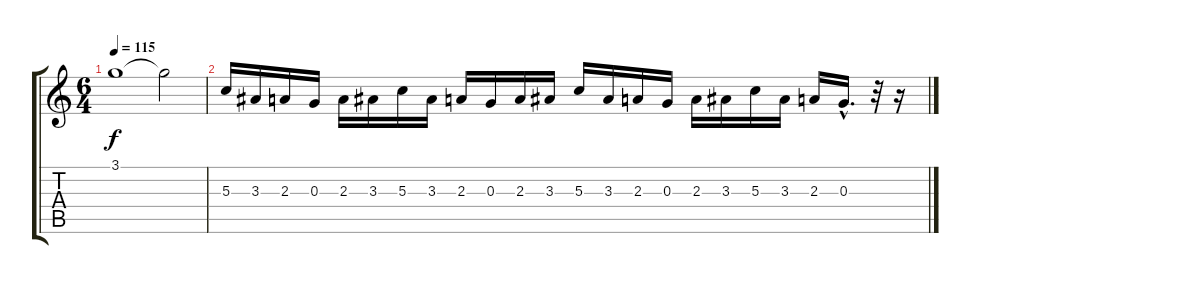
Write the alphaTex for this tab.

\track "" {instrument distortionguitar}
\staff {score tabs}
\tuning (E4 B3 G3 D3 A2 E2) {hide}
\ts (6 4)
\tempo 115
\clef g2
\ks c
3.1.1{dy f} 3.1{t}.2 |
5.3.16 3.3.16 2.3.16 0.3.16 2.3.16 3.3.16 5.3.16 3.3.16 2.3.16 0.3.16 2.3.16 3.3.16 5.3.16 3.3.16 2.3.16 0.3.16 2.3.16 3.3.16 5.3.16 3.3.16 2.3.16 0.3{hac}.16{d} r.32 r.16
